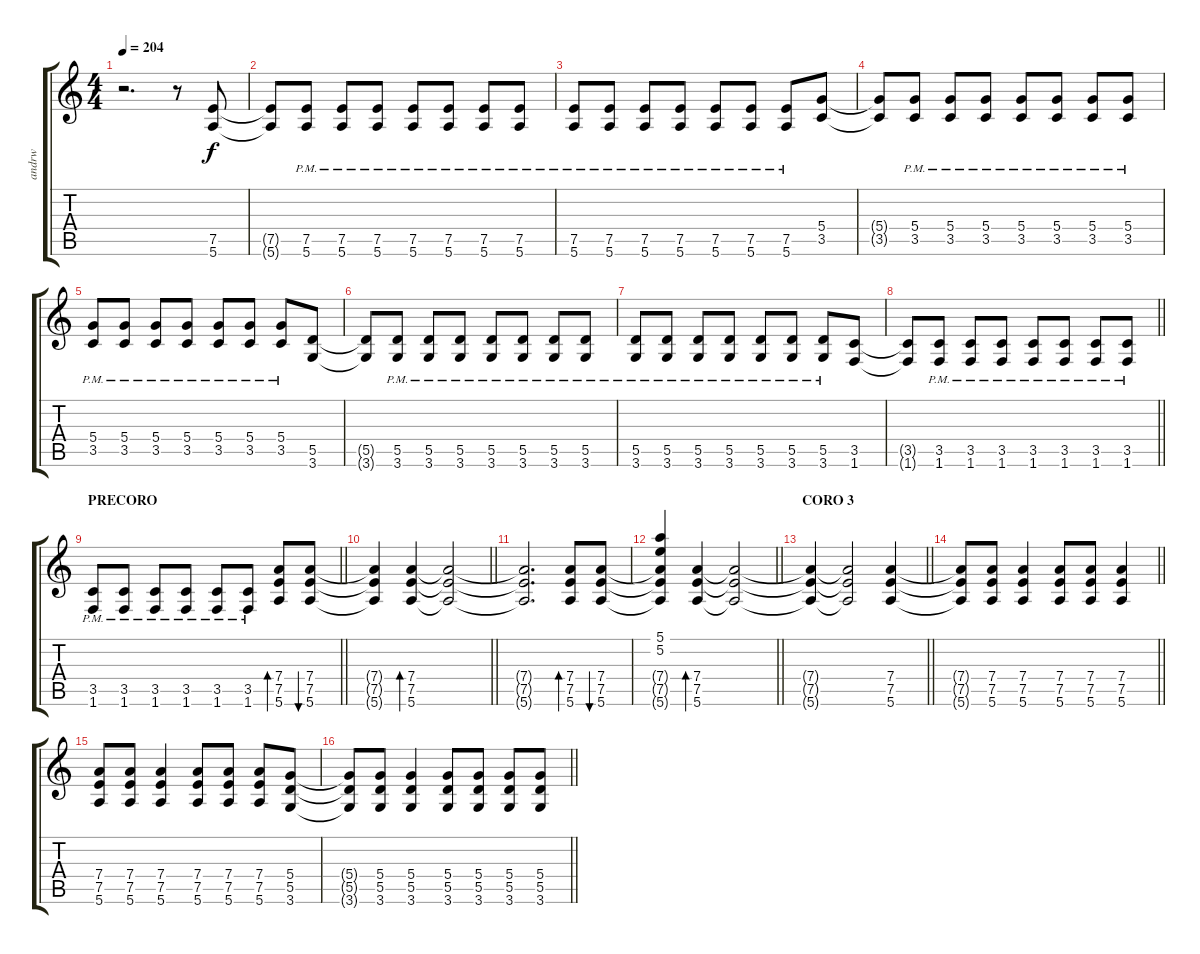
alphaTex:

\track ("andrw" "andrw") {instrument distortionguitar}
\staff {score tabs}
\tuning (E4 B3 G3 D3 A2 E2) {hide}
\ts (4 4)
\section ("" "")
\tempo 204
\clef g2
\ks c
r.2{d dy f} r.8 (7.5 5.6).8 |
(7.5{t} 5.6{t}).8 (7.5{pm} 5.6{pm}).8 (7.5{pm} 5.6{pm}).8 (7.5{pm} 5.6{pm}).8 (7.5{pm} 5.6{pm}).8 (7.5{pm} 5.6{pm}).8 (7.5{pm} 5.6{pm}).8 (7.5{pm} 5.6{pm}).8 |
(7.5{pm} 5.6{pm}).8 (7.5{pm} 5.6{pm}).8 (7.5{pm} 5.6{pm}).8 (7.5{pm} 5.6{pm}).8 (7.5{pm} 5.6{pm}).8 (7.5{pm} 5.6{pm}).8 (7.5{pm} 5.6{pm}).8 (5.4 3.5).8 |
(5.4{t} 3.5{t}).8 (5.4{pm} 3.5{pm}).8 (5.4{pm} 3.5{pm}).8 (5.4{pm} 3.5{pm}).8 (5.4{pm} 3.5{pm}).8 (5.4{pm} 3.5{pm}).8 (5.4{pm} 3.5{pm}).8 (5.4{pm} 3.5{pm}).8 |
(5.4{pm} 3.5{pm}).8 (5.4{pm} 3.5{pm}).8 (5.4{pm} 3.5{pm}).8 (5.4{pm} 3.5{pm}).8 (5.4{pm} 3.5{pm}).8 (5.4{pm} 3.5{pm}).8 (5.4{pm} 3.5{pm}).8 (5.5 3.6).8 |
(5.5{t} 3.6{t}).8 (5.5{pm} 3.6).8 (5.5{pm} 3.6).8 (5.5{pm} 3.6).8 (5.5{pm} 3.6).8 (5.5{pm} 3.6).8 (5.5{pm} 3.6).8 (5.5{pm} 3.6).8 |
(5.5{pm} 3.6).8 (5.5{pm} 3.6).8 (5.5{pm} 3.6).8 (5.5{pm} 3.6).8 (5.5{pm} 3.6).8 (5.5{pm} 3.6).8 (5.5{pm} 3.6).8 (3.5 1.6).8 |
\barLineRight lightlight
(3.5{t} 1.6{t}).8 (3.5{pm} 1.6).8 (3.5{pm} 1.6).8 (3.5{pm} 1.6).8 (3.5{pm} 1.6).8 (3.5{pm} 1.6).8 (3.5{pm} 1.6).8 (3.5{pm} 1.6).8 |
\section ("" "PRECORO")
\barLineRight lightlight
(3.5{pm} 1.6).8 (3.5{pm} 1.6).8 (3.5{pm} 1.6).8 (3.5{pm} 1.6).8 (3.5{pm} 1.6).8 (3.5{pm} 1.6).8 (7.4 7.5 5.6).8{bd 60} (7.4 7.5 5.6).8{bu 30} |
\barLineRight lightlight
(7.4{t} 7.5{t} 5.6{t}).4 (7.4 7.5 5.6).4{bd 60} (7.4{t} 7.5{t} 5.6{t}).2 |
(7.4{t} 7.5{t} 5.6{t}).2{d} (7.4 7.5 5.6).8{bd 60} (7.4 7.5 5.6).8{bu 30} |
\barLineRight lightlight
(5.1 5.2 7.4{t} 7.5{t} 5.6{t}).4 (7.4 7.5 5.6).4{bd 60} (7.4{t} 7.5{t} 5.6{t}).2 |
\section ("" "CORO 3")
\barLineRight lightlight
(7.4{t} 7.5{t} 5.6{t}).4 (7.4{t} 7.5{t} 5.6{t}).2 (7.4 7.5 5.6).4 |
\barLineRight lightlight
(7.4{t} 7.5{t} 5.6{t}).8 (7.4 7.5 5.6).8 (7.4 7.5 5.6).4 (7.4 7.5 5.6).8 (7.4 7.5 5.6).8 (7.4 7.5 5.6).4 |
(7.4 7.5 5.6).8 (7.4 7.5 5.6).8 (7.4 7.5 5.6).4 (7.4 7.5 5.6).8 (7.4 7.5 5.6).8 (7.4 7.5 5.6).8 (5.4 5.5 3.6).8 |
\barLineRight lightlight
(5.4{t} 5.5{t} 3.6{t}).8 (5.4 5.5 3.6).8 (5.4 5.5 3.6).4 (5.4 5.5 3.6).8 (5.4 5.5 3.6).8 (5.4 5.5 3.6).8 (5.4 5.5 3.6).8
